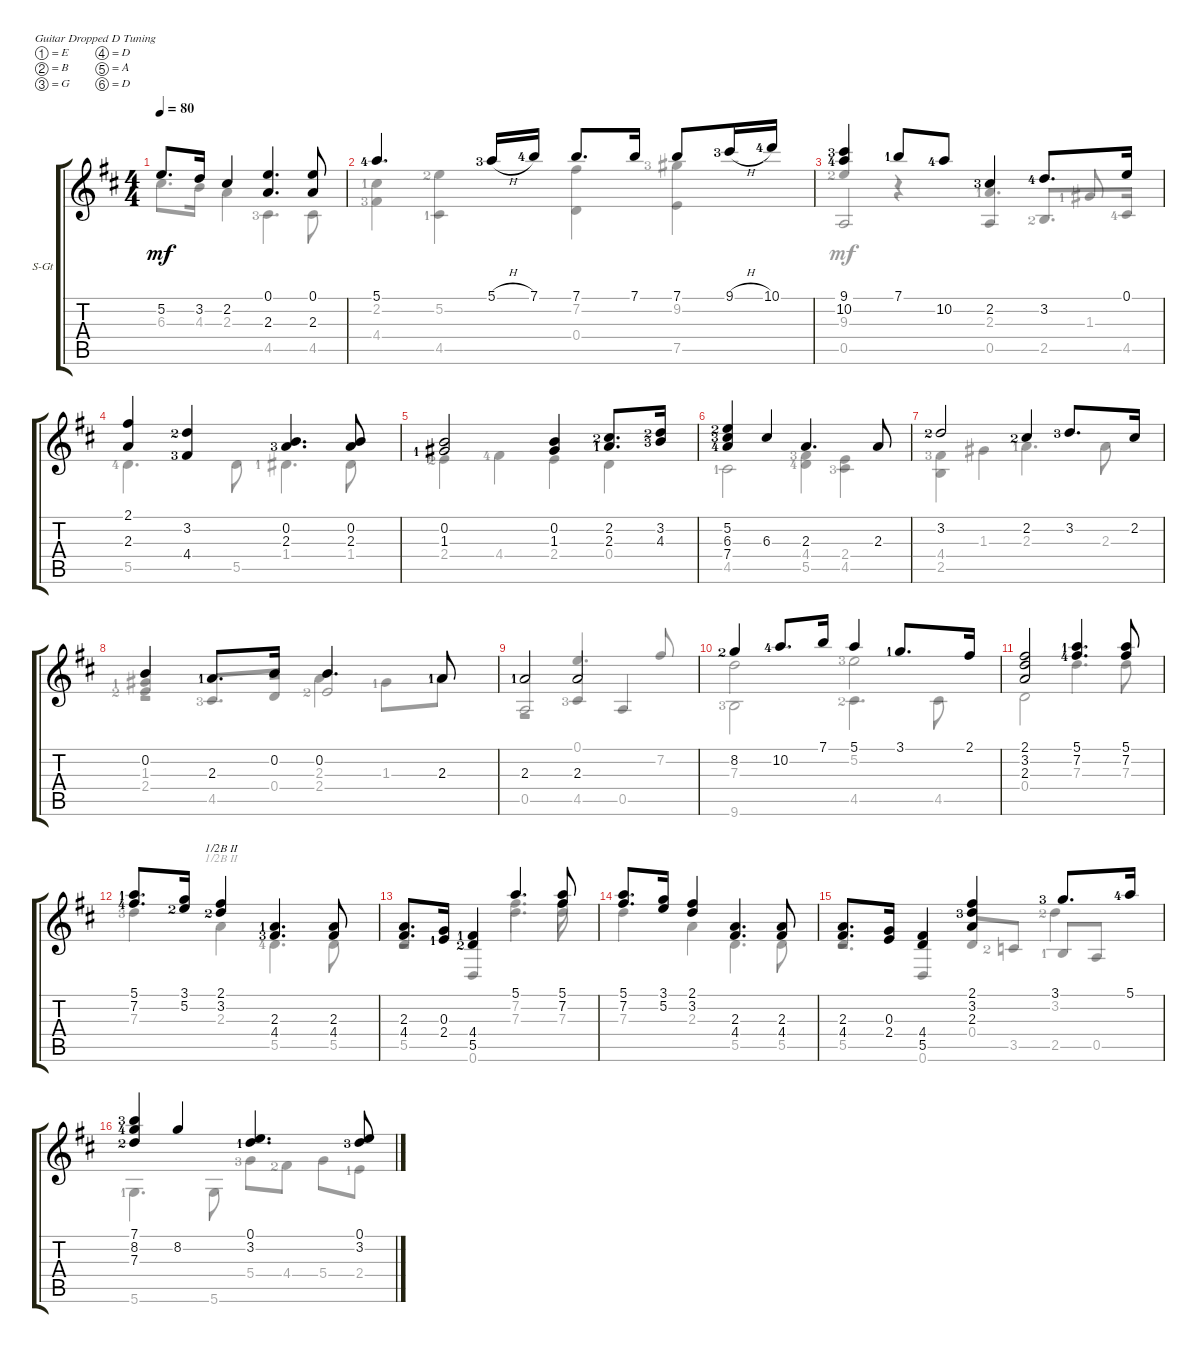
\defaultSystemsLayout 4
\bracketExtendMode groupsimilarinstruments
\firstSystemTrackNameOrientation horizontal
\otherSystemsTrackNameOrientation horizontal
\track ("Steel Guitar" "S-Gt") {instrument acousticguitarsteel}
\staff {score tabs}
\tuning (E4 B3 G3 D3 A2 D2)
\voice
\ts (4 4)
\tempo 80
\clef g2
\ks d
5.2.8{d dy mf} 3.2.16 2.2.4 (0.1 2.3).4{d} (2.3 0.1).8 |
5.1{lf 5}.4{d} 5.1{h lf 4}.16 7.1{lf 5}.16 7.1.8{d} 7.1.16 7.1.8 9.1{h lf 4}.16 10.1{lf 5}.16 |
(9.1{lf 4} 10.2{lf 5}).4 7.1{lf 2}.8 10.2{lf 5}.8 2.2{lf 4}.4 3.2{lf 5}.8{d} 0.1.16 |
(2.1 2.3).4 (3.2{lf 3} 4.4{lf 4}).4 (0.2 2.3{lf 4}).4{d} (2.3 0.2).8 |
(0.2 1.3{lf 2}).2 (1.3 0.2).4 (2.2{lf 3} 2.3{lf 2}).8{d} (3.2{lf 3} 4.3{lf 4}).16 |
(5.2{lf 3} 6.3{lf 4} 7.4{lf 5}).4 6.3.4 2.3.4{d} 2.3.8 |
3.2{lf 3}.2 2.2{lf 3}.4 3.2{lf 4}.8{d} 2.2.16 |
0.2.4 2.3{lf 2}.8{d} 0.2.16 0.2.4{d} 2.3{lf 2}.8 |
2.3{lf 2}.2 2.3.2 |
8.2{lf 3}.4 10.2{lf 5}.8{d} 7.1.16 5.1.4 3.1{lf 2}.8{d} 2.1.16 |
(2.1 3.2 2.3).2 (5.1{lf 2} 7.2{lf 5}).4{d} (5.1 7.2).8 |
(5.1{lf 2} 7.2{lf 5}).8{d} (3.1 5.2{lf 3}).16 (2.1 3.2{lf 3}).4{barre (2 half)} (2.3{lf 2} 4.4{lf 4}).4{d} (2.3 4.4).8 |
(2.3 4.4).8{d} (2.4{lf 2} 0.3).16 (4.4{lf 2} 5.5{lf 3}).4 5.1.4{d} (5.1 7.2).8 |
(5.1 7.2).8{d} (5.2 3.1).16 (2.1 3.2).4 (2.3 4.4).4{d} (4.4 2.3).8 |
(2.3 4.4).8{d} (0.3 2.4).16 (4.4 5.5).4 (2.1 3.2{lf 4} 2.3).4 3.1{lf 4}.8{d} 5.1{lf 5}.16 |
(7.1{lf 4} 8.2{lf 5} 7.3{lf 3}).4 8.2.4 (0.1 3.2{lf 2}).4{d} (3.2{lf 4} 0.1).8
\voice
\clef g2
\ottava regular
\simile none
\ks d
6.3.8{d dy mf} 4.3.16 2.3.4 4.5{lf 4}.4{d} 4.5.8 |
(2.2{lf 2} 4.4{lf 4}).4 (5.2{lf 3} 4.5{lf 2}).4 (0.4 7.2).4 (9.2{lf 4} 7.5).4 |
0.5.2{beam invert} 0.5.4{beam invert} 2.5{lf 3}.8{d beam invert} 4.5{lf 5}.16 |
5.5{lf 5}.4{d} 5.5.8 1.4{lf 2}.4{d} 1.4.8 |
2.4{lf 3}.4 4.4{lf 5}.4 2.4.4 0.4.4 |
4.5{lf 2}.2 (5.5{lf 5} 4.4{lf 4}).4 (2.4 4.5{lf 4}).4 |
(4.4{lf 4} 2.5).4 1.3.4 2.3{lf 2}.4{d} 2.3.8 |
(1.3{lf 2} 2.4{lf 3}).4{beam invert} 4.5{lf 4}.8{d beam invert} 0.4.16 2.4{lf 3}.2{beam invert} |
0.5.2{beam invert} 4.5{lf 4}.4{beam invert} 0.5.4{beam invert} |
7.3.2 5.2{lf 4}.2 |
0.4.2 7.3.4{d} 7.3.8 |
7.3{lf 4}.4 2.3.4{barre (2 half)} 5.5{lf 5}.4{d} 5.5.8 |
5.5.4{beam invert} 0.6.4{beam invert} 7.2.4{d} 7.2.8 |
7.3.4 2.3.4 5.5.4{d} 5.5.8 |
5.5.4{beam invert} 0.6.4{beam invert} 0.4.8{beam invert} 3.5{lf 3}.8 2.5{lf 2}.8{beam invert} 0.5.8 |
5.6{lf 2}.4{d} 5.6.8 5.4{lf 4}.8 4.4{lf 3}.8 5.4.8 2.4{lf 2}.8
\voice
\clef g2
\ottava regular
\simile none
\ks d
|
|
9.3{lf 3}.4{beam invert} r.4 2.3{lf 2}.4{d beam invert} 1.3{lf 2}.8{beam invert} |
|
|
|
|
r.2 2.3.4 1.3{lf 2}.8 2.3{lf 2}.8 |
r.2 0.1.4{d beam invert} 7.2.8{beam invert} |
9.6{lf 4}.2 4.5{lf 3}.4{d} 4.5.8 |
|
|
r.2 7.3.4{d} 7.3.8 |
|
r.2{d} 3.2{lf 3}.4 |
